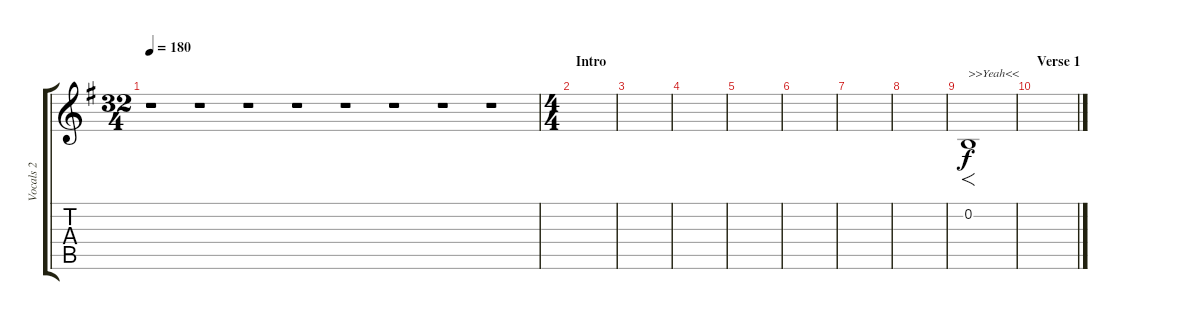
\track ("Vocals 2" "Vocals 2") {instrument reedorgan}
\staff {score tabs}
\tuning (E4 B3 G3 D3 A2 E2) {hide}
\ts (32 4)
\tempo 180
\clef g2
\ks eminor
r.1{dy f instrument reedorgan} r.1 r.1 r.1 r.1 r.1 r.1 r.1 |
\ts (4 4)
\section ("" "Intro")
|
|
|
|
|
|
|
0.2.1{f txt ">>Yeah<<"} |
\section ("" "Verse 1")
